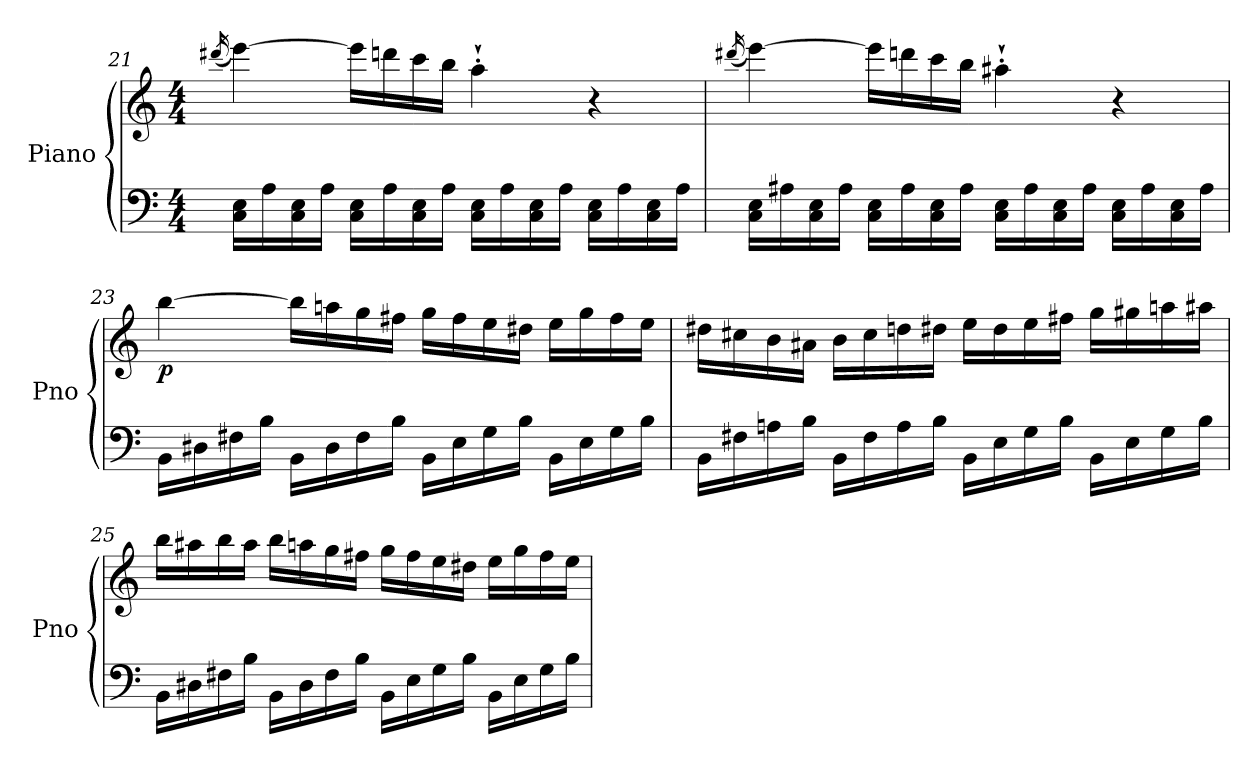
**kern	**kern	**dynam
*part1	*part1	*part1
*staff2	*staff1	*staff1/2
*I"Piano	*	*
*I'Pno	*	*
*clefF4	*clefG2	*
*k[]	*k[]	*
*M4/4	*M4/4	*
=21	=21	=21
.	(16qddd#X/	.
!	!	!LO:DY:b
16C\ 16E\LL	[4eee\)	other-dynamics
16A\	.	.
16C\ 16E\	.	.
16A\JJ	.	.
16C\ 16E\LL	16eee\LL]	.
16A\	16dddn\	.
16C\ 16E\	16ccc\	.
16A\JJ	16bb\JJ	.
16C\ 16E\LL	4aa`'\	.
16A\	.	.
16C\ 16E\	.	.
16A\JJ	.	.
16C\ 16E\LL	4r	.
16A\	.	.
16C\ 16E\	.	.
16A\JJ	.	.
!!LO:LB:g=z
=22	=22	=22
.	(16qddd#X/	.
16C\ 16E\LL	[4eee\)	.
16A#X\	.	.
16C\ 16E\	.	.
16A#\JJ	.	.
16C\ 16E\LL	16eee\LL]	.
16A#\	16dddn\	.
16C\ 16E\	16ccc\	.
16A#\JJ	16bb\JJ	.
16C\ 16E\LL	4aa#X`'\	.
16A#\	.	.
16C\ 16E\	.	.
16A#\JJ	.	.
16C\ 16E\LL	4r	.
16A#\	.	.
16C\ 16E\	.	.
16A#\JJ	.	.
=23	=23	=23
!	!	!LO:DY:b
16BB\LL	[4bb\	p
16D#X\	.	.
16F#X\	.	.
16B\JJ	.	.
16BB\LL	16bb\LL]	.
16D#\	16aan\	.
16F#\	16gg\	.
16B\JJ	16ff#X\JJ	.
16BB\LL	16gg\LL	.
16E\	16ff#\	.
16G\	16ee\	.
16B\JJ	16dd#X\JJ	.
16BB\LL	16ee\LL	.
16E\	16gg\	.
16G\	16ff#\	.
16B\JJ	16ee\JJ	.
!!LO:LB:g=z
=24	=24	=24
16BB\LL	16dd#X\LL	.
16F#X\	16cc#X\	.
16An\	16b\	.
16B\JJ	16a#X\JJ	.
16BB\LL	16b\LL	.
16F#\	16cc#\	.
16A\	16ddn\	.
16B\JJ	16dd#X\JJ	.
16BB\LL	16ee\LL	.
16E\	16dd#\	.
16G\	16ee\	.
16B\JJ	16ff#X\JJ	.
16BB\LL	16gg\LL	.
16E\	16gg#X\	.
16G\	16aan\	.
16B\JJ	16aa#X\JJ	.
=25	=25	=25
16BB\LL	16bb\LL	.
16D#X\	16aa#X\	.
16F#X\	16bb\	.
16B\JJ	16aa#\JJ	.
16BB\LL	16bb\LL	.
16D#\	16aan\	.
16F#\	16gg\	.
16B\JJ	16ff#X\JJ	.
16BB\LL	16gg\LL	.
16E\	16ff#\	.
16G\	16ee\	.
16B\JJ	16dd#X\JJ	.
16BB\LL	16ee\LL	.
16E\	16gg\	.
16G\	16ff#\	.
16B\JJ	16ee\JJ	.
=	=	=
*-	*-	*-
